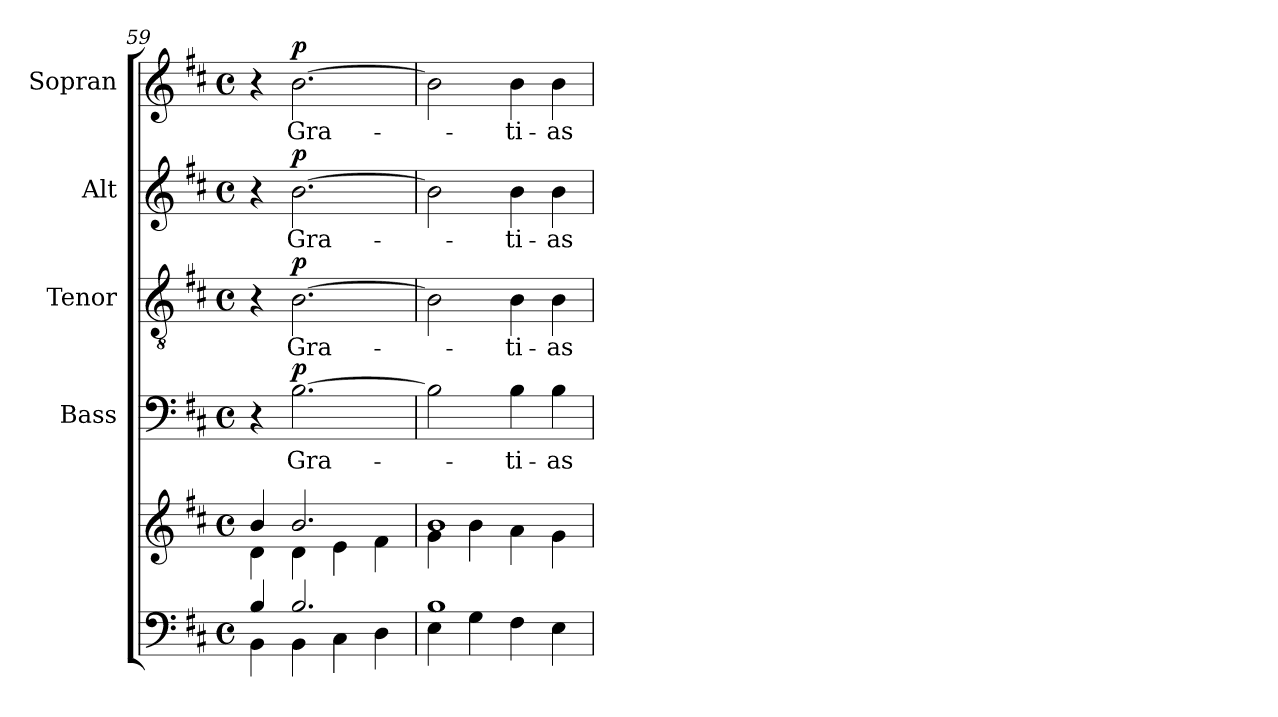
**kern	**kern	**kern	**text	**dynam	**kern	**text	**dynam	**kern	**text	**dynam	**kern	**text	**dynam
*part5	*part5	*part4	*part4	*part4	*part3	*part3	*part3	*part2	*part2	*part2	*part1	*part1	*part1
*staff6	*staff5	*staff4	*staff4	*staff4	*staff3	*staff3	*staff3	*staff2	*staff2	*staff2	*staff1	*staff1	*staff1
*	*	*I"Bass	*	*	*I"Tenor	*	*	*I"Alt	*	*	*I"Sopran	*	*
*	*	*I'B.	*	*	*I'T.	*	*	*I'A.	*	*	*I'S.	*	*
!!LO:PB:g=z
*clefF4	*clefG2	*clefF4	*	*	*clefGv2	*	*	*clefG2	*	*	*clefG2	*	*
*k[f#c#]	*k[f#c#]	*k[f#c#]	*	*	*k[f#c#]	*	*	*k[f#c#]	*	*	*k[f#c#]	*	*
*D:	*D:	*D:	*	*	*D:	*	*	*D:	*	*	*D:	*	*
*M4/4	*M4/4	*M4/4	*	*	*M4/4	*	*	*M4/4	*	*	*M4/4	*	*
*met(c)	*met(c)	*met(c)	*	*	*met(c)	*	*	*met(c)	*	*	*met(c)	*	*
=59	=59	=59	=59	=59	=59	=59	=59	=59	=59	=59	=59	=59	=59
*^	*^	*	*	*	*	*	*	*	*	*	*	*	*
4B/	4BB\	4b/	4d\	4r	.	.	4r	.	.	4r	.	.	4r	.	.
!	!	!	!	!	!LO:LY:b	!LO:DY:a	!	!LO:LY:b	!LO:DY:a	!	!LO:LY:b	!LO:DY:a	!	!LO:LY:b	!LO:DY:a
2.B/	4BB\	2.b/	4d\	[2.B\	Gra-	p	[2.B\	Gra-	p	[2.b\	Gra-	p	[2.b\	Gra-	p
.	4C#\	.	4e\	.	.	.	.	.	.	.	.	.	.	.	.
.	4D\	.	4f#\	.	.	.	.	.	.	.	.	.	.	.	.
=60	=60	=60	=60	=60	=60	=60	=60	=60	=60	=60	=60	=60	=60	=60	=60
1B	4E\	1b	4g\	2B\]	.	.	2B\]	.	.	2b\]	.	.	2b\]	.	.
.	4G\	.	4b\	.	.	.	.	.	.	.	.	.	.	.	.
!	!	!	!	!	!LO:LY:b	!	!	!LO:LY:b	!	!	!LO:LY:b	!	!	!LO:LY:b	!
.	4F#\	.	4a\	4B\	-ti-	.	4B\	-ti-	.	4b\	-ti-	.	4b\	-ti-	.
!	!	!	!	!	!LO:LY:b	!	!	!LO:LY:b	!	!	!LO:LY:b	!	!	!LO:LY:b	!
.	4E\	.	4g\	4B\	-as	.	4B\	-as	.	4b\	-as	.	4b\	-as	.
*v	*v	*	*	*	*	*	*	*	*	*	*	*	*	*	*
*	*v	*v	*	*	*	*	*	*	*	*	*	*	*	*
=	=	=	=	=	=	=	=	=	=	=	=	=	=
*-	*-	*-	*-	*-	*-	*-	*-	*-	*-	*-	*-	*-	*-
